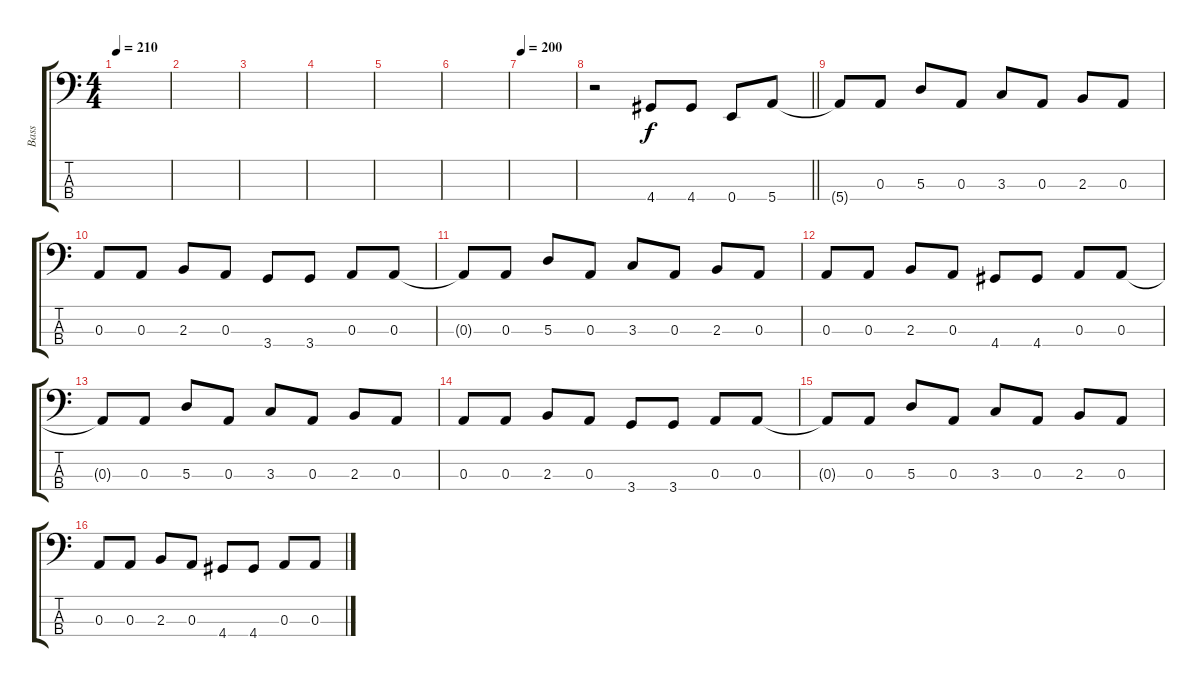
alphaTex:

\track ("Bass" "Bass") {instrument electricbassfinger}
\staff {score tabs}
\tuning (G2 D2 A1 E1) {hide}
\ts (4 4)
\section ("" "")
\tempo 210
\clef f4
\ks c
|
|
|
|
|
|
\tempo 200
|
\barLineRight lightlight
r.2 4.4.8 4.4.8 0.4.8 5.4.8 |
\section ("" "")
5.4{t}.8 0.3.8 5.3.8 0.3.8 3.3.8 0.3.8 2.3.8 0.3.8 |
0.3.8 0.3.8 2.3.8 0.3.8 3.4.8 3.4.8 0.3.8 0.3.8 |
0.3{t}.8 0.3.8 5.3.8 0.3.8 3.3.8 0.3.8 2.3.8 0.3.8 |
0.3.8 0.3.8 2.3.8 0.3.8 4.4.8 4.4.8 0.3.8 0.3.8 |
0.3{t}.8 0.3.8 5.3.8 0.3.8 3.3.8 0.3.8 2.3.8 0.3.8 |
0.3.8 0.3.8 2.3.8 0.3.8 3.4.8 3.4.8 0.3.8 0.3.8 |
0.3{t}.8 0.3.8 5.3.8 0.3.8 3.3.8 0.3.8 2.3.8 0.3.8 |
0.3.8 0.3.8 2.3.8 0.3.8 4.4.8 4.4.8 0.3.8 0.3.8
